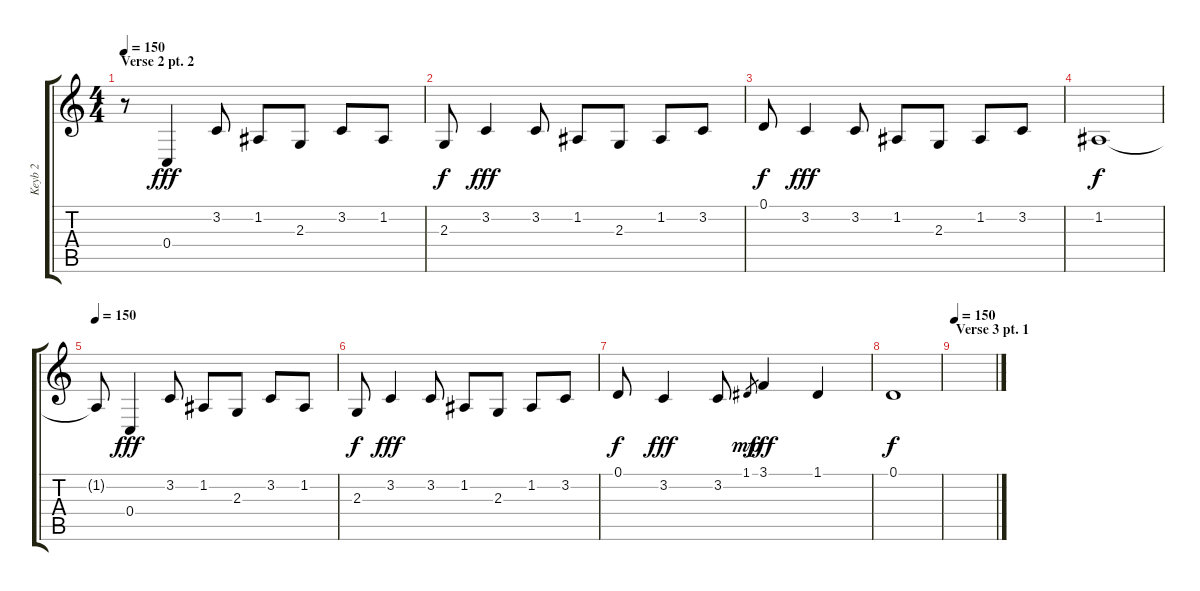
\track ("Keyb 2" "Keyb 2") {instrument stringensemble2}
\staff {score tabs}
\tuning (D4 A3 F3 C3 G2 C2) {hide}
\ts (4 4)
\section ("" "Verse 2 pt. 2")
\tempo 150
\clef g2
\ks c
r.8{dy fff} 0.4.4{volume 10 balance 8 instrument overdrivenguitar} 3.2.8 1.2.8 2.3.8 3.2.8 1.2.8 |
2.3.8{dy f} 3.2.4{dy fff} 3.2.8 1.2.8 2.3.8 1.2.8 3.2.8 |
0.1.8{dy f} 3.2.4{dy fff} 3.2.8 1.2.8 2.3.8 1.2.8 3.2.8 |
1.2.1{dy f} |
\tempo 150
1.2{t}.8 0.4.4{dy fff} 3.2.8 1.2.8 2.3.8 3.2.8 1.2.8 |
2.3.8{dy f} 3.2.4{dy fff} 3.2.8 1.2.8 2.3.8 1.2.8 3.2.8 |
0.1.8{dy f} 3.2.4{dy fff} 3.2.8 1.1.8{gr dy mp} 3.1.4{dy fff} 1.1.4 |
0.1.1{dy f} |
\section ("" "Verse 3 pt. 1")
\tempo 150
